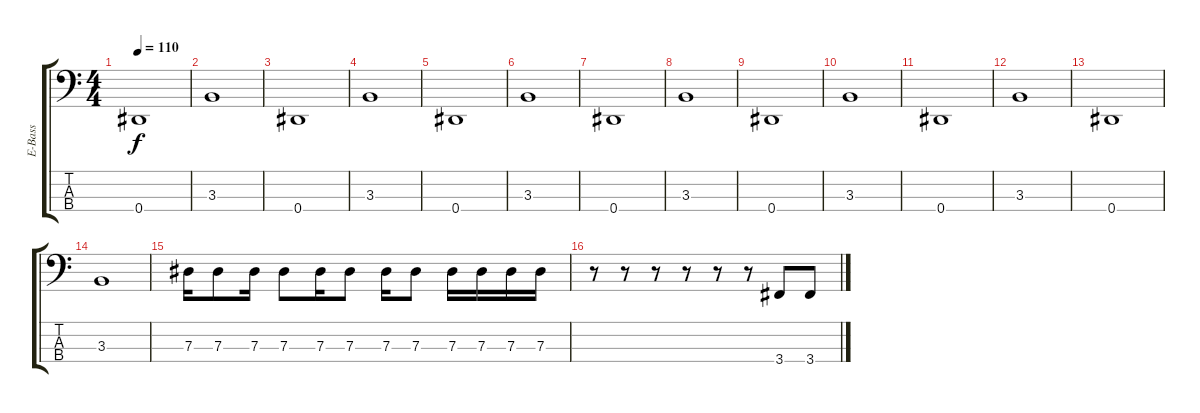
\track ("E-Bass" "E-Bass") {instrument electricbassfinger}
\staff {score tabs}
\tuning (Gb2 Db2 Ab1 Eb1) {hide}
\ts (4 4)
\tempo 110
\clef f4
\ks c
0.4.1{dy f} |
3.3.1 |
0.4.1 |
3.3.1 |
0.4.1 |
3.3.1 |
0.4.1 |
3.3.1 |
0.4.1 |
3.3.1 |
0.4.1 |
3.3.1 |
0.4.1 |
3.3.1 |
7.3.16 7.3.8 7.3.16 7.3.8 7.3.16 7.3.8 7.3.16 7.3.8 7.3.16 7.3.16 7.3.16 7.3.16 |
r.8 r.8 r.8 r.8 r.8 r.8 3.4.8 3.4.8
